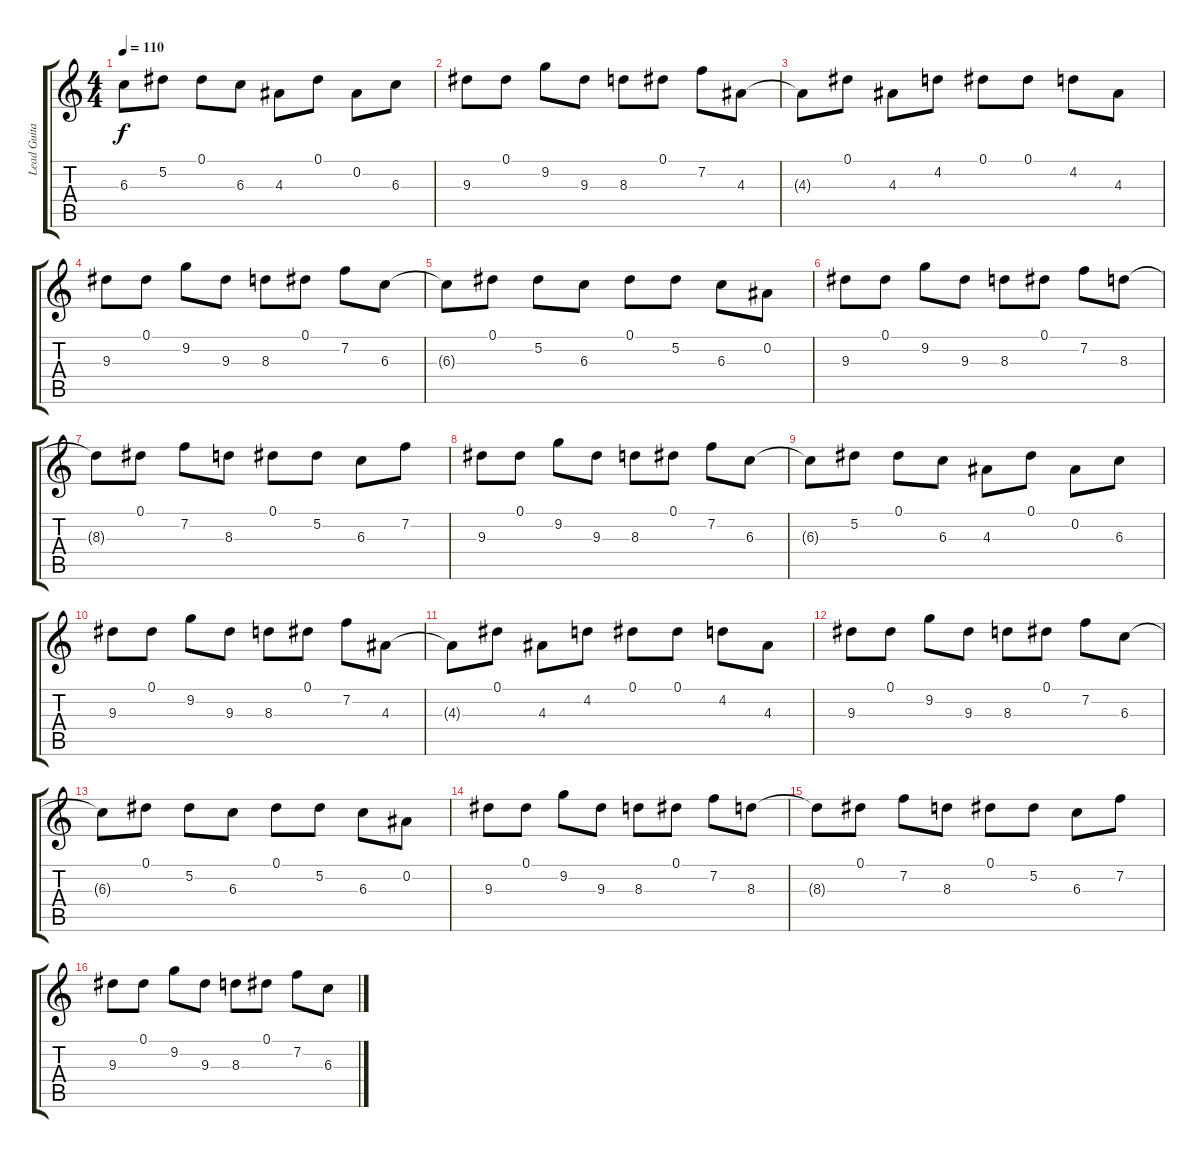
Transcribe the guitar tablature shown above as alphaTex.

\track ("Lead Guitar" "Lead Guita") {instrument distortionguitar}
\staff {score tabs}
\tuning (Eb4 Bb3 Gb3 Db3 Ab2 Eb2) {hide}
\ts (4 4)
\tempo 110
\clef g2
\ks c
6.3{t}.8{dy f} 5.2.8 0.1.8 6.3.8 4.3.8 0.1.8 0.2.8 6.3.8 |
9.3.8 0.1.8 9.2.8 9.3.8 8.3.8 0.1.8 7.2.8 4.3.8 |
4.3{t}.8 0.1.8 4.3.8 4.2.8 0.1.8 0.1.8 4.2.8 4.3.8 |
9.3.8{volume 8} 0.1.8 9.2.8 9.3.8 8.3.8 0.1.8 7.2.8 6.3.8 |
6.3{t}.8 0.1.8 5.2.8 6.3.8 0.1.8 5.2.8 6.3.8 0.2.8 |
9.3.8 0.1.8 9.2.8 9.3.8 8.3.8 0.1.8 7.2.8 8.3.8 |
8.3{t}.8 0.1.8 7.2.8 8.3.8 0.1.8 5.2.8 6.3.8 7.2.8 |
9.3.8 0.1.8 9.2.8 9.3.8 8.3.8 0.1.8 7.2.8 6.3.8 |
6.3{t}.8 5.2.8 0.1.8 6.3.8 4.3.8 0.1.8 0.2.8 6.3.8 |
9.3.8 0.1.8 9.2.8 9.3.8 8.3.8 0.1.8 7.2.8 4.3.8 |
4.3{t}.8 0.1.8 4.3.8 4.2.8 0.1.8 0.1.8 4.2.8 4.3.8 |
9.3.8 0.1.8 9.2.8 9.3.8 8.3.8 0.1.8 7.2.8 6.3.8 |
6.3{t}.8 0.1.8 5.2.8 6.3.8 0.1.8 5.2.8 6.3.8 0.2.8 |
9.3.8 0.1.8 9.2.8 9.3.8 8.3.8 0.1.8 7.2.8 8.3.8 |
8.3{t}.8 0.1.8 7.2.8 8.3.8 0.1.8 5.2.8 6.3.8 7.2.8 |
9.3.8 0.1.8 9.2.8 9.3.8 8.3.8 0.1.8 7.2.8 6.3.8
